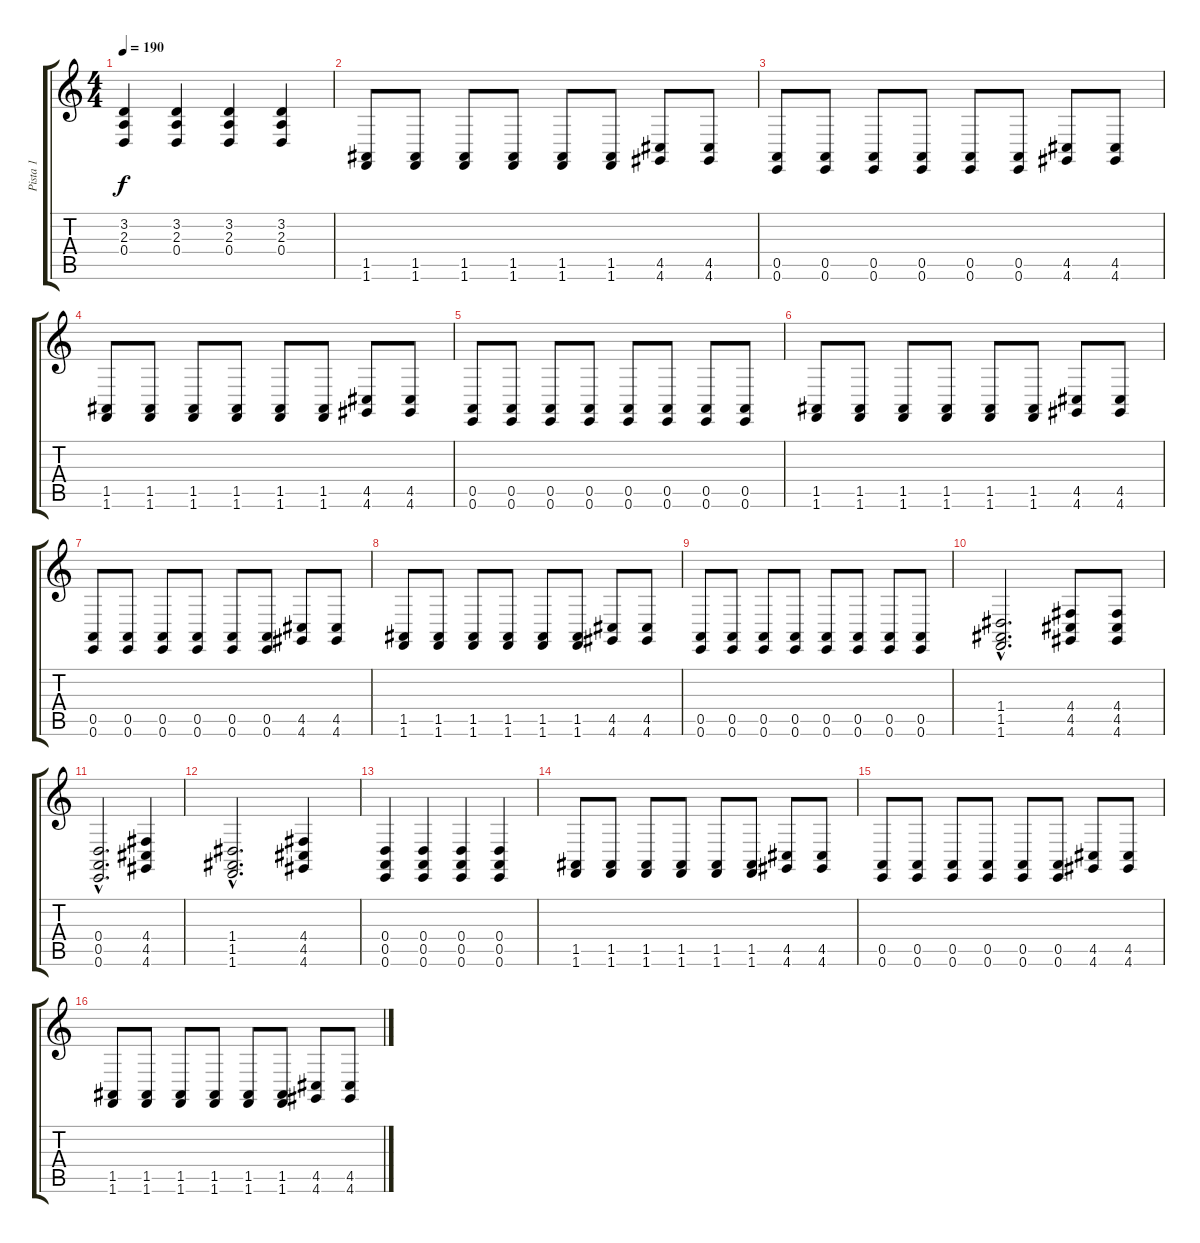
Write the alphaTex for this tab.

\track ("Pista 1" "Pista 1") {instrument churchorgan}
\staff {score tabs}
\tuning (E4 B3 G3 D3 A2 E2) {hide}
\ts (4 4)
\tempo 190
\clef g2
\ks c
(3.2 2.3 0.4).4{dy f} (3.2 2.3 0.4).4 (3.2 2.3 0.4).4 (3.2 2.3 0.4).4 |
(1.5 1.6).8 (1.5 1.6).8 (1.5 1.6).8 (1.5 1.6).8 (1.5 1.6).8 (1.5 1.6).8 (4.5 4.6).8 (4.5 4.6).8 |
(0.5 0.6).8 (0.5 0.6).8 (0.5 0.6).8 (0.5 0.6).8 (0.5 0.6).8 (0.5 0.6).8 (4.5 4.6).8 (4.5 4.6).8 |
(1.5 1.6).8 (1.5 1.6).8 (1.5 1.6).8 (1.5 1.6).8 (1.5 1.6).8 (1.5 1.6).8 (4.5 4.6).8 (4.5 4.6).8 |
(0.5 0.6).8 (0.5 0.6).8 (0.5 0.6).8 (0.5 0.6).8 (0.5 0.6).8 (0.5 0.6).8 (0.5 0.6).8 (0.5 0.6).8 |
(1.5 1.6).8 (1.5 1.6).8 (1.5 1.6).8 (1.5 1.6).8 (1.5 1.6).8 (1.5 1.6).8 (4.5 4.6).8 (4.5 4.6).8 |
(0.5 0.6).8 (0.5 0.6).8 (0.5 0.6).8 (0.5 0.6).8 (0.5 0.6).8 (0.5 0.6).8 (4.5 4.6).8 (4.5 4.6).8 |
(1.5 1.6).8 (1.5 1.6).8 (1.5 1.6).8 (1.5 1.6).8 (1.5 1.6).8 (1.5 1.6).8 (4.5 4.6).8 (4.5 4.6).8 |
(0.5 0.6).8 (0.5 0.6).8 (0.5 0.6).8 (0.5 0.6).8 (0.5 0.6).8 (0.5 0.6).8 (0.5 0.6).8 (0.5 0.6).8 |
(1.4{hac} 1.5{hac} 1.6{hac}).2{d} (4.4 4.5 4.6).8 (4.4 4.5 4.6).8 |
(0.4{hac} 0.5{hac} 0.6{hac}).2{d} (4.4 4.5 4.6).4 |
(1.4{hac} 1.5{hac} 1.6{hac}).2{d} (4.4 4.5 4.6).4 |
(0.4 0.5 0.6).4 (0.4 0.5 0.6).4 (0.4 0.5 0.6).4 (0.4 0.5 0.6).4 |
(1.5 1.6).8 (1.5 1.6).8 (1.5 1.6).8 (1.5 1.6).8 (1.5 1.6).8 (1.5 1.6).8 (4.5 4.6).8 (4.5 4.6).8 |
(0.5 0.6).8 (0.5 0.6).8 (0.5 0.6).8 (0.5 0.6).8 (0.5 0.6).8 (0.5 0.6).8 (4.5 4.6).8 (4.5 4.6).8 |
(1.5 1.6).8 (1.5 1.6).8 (1.5 1.6).8 (1.5 1.6).8 (1.5 1.6).8 (1.5 1.6).8 (4.5 4.6).8 (4.5 4.6).8
